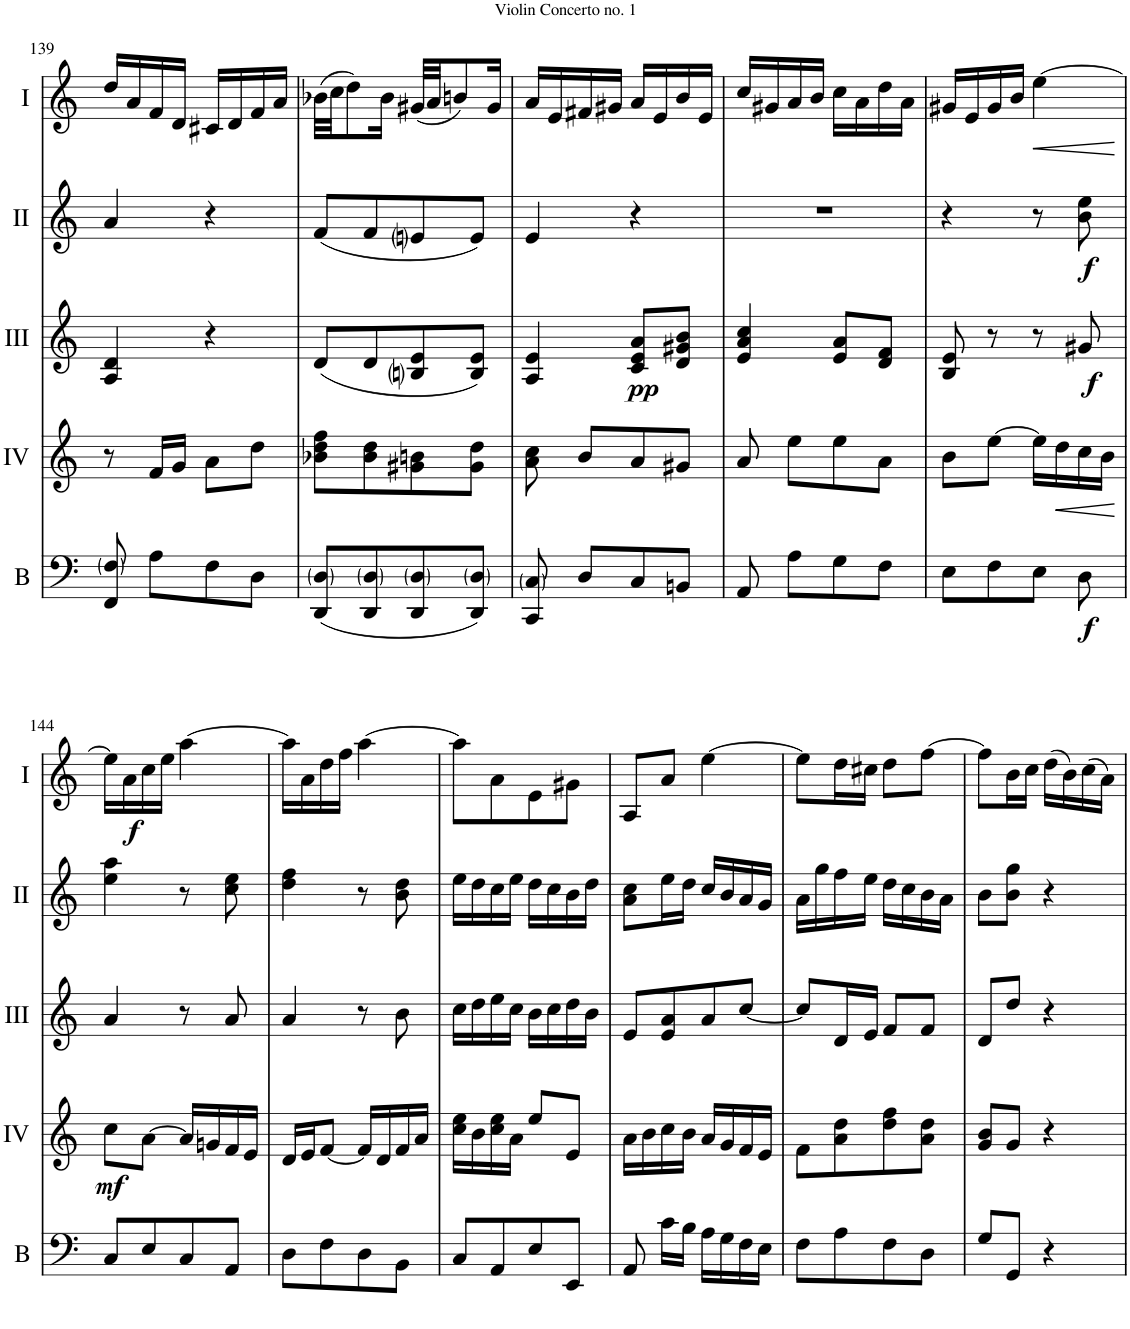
**kern	**dynam	**kern	**dynam	**kern	**dynam	**kern	**dynam	**kern	**dynam
*part5	*part5	*part4	*part4	*part3	*part3	*part2	*part2	*part1	*part1
*staff5	*staff5	*staff4	*staff4	*staff3	*staff3	*staff2	*staff2	*staff1	*staff1
*I"Bass	*	*I"Acc. 4	*	*I"Acc. 3	*	*I"Acc. 2	*	*I"Acc. 1	*
*I'B	*	*	*	*	*	*	*	*	*
!!LO:PB:g=z
*clefF4	*	*clefG2	*	*clefG2	*	*clefG2	*	*clefG2	*
*Trd7c12	*	*Trd7c12	*	*	*	*	*	*	*
*k[]	*	*k[]	*	*k[]	*	*k[]	*	*k[]	*
*M2/4	*	*M2/4	*	*M2/4	*	*M2/4	*	*M2/4	*
=139	=139	=139	=139	=139	=139	=139	=139	=139	=139
8FF/ 8F/	.	8r	.	4A/ 4d/	.	4a/	.	16dd/LL	.
.	.	.	.	.	.	.	.	16a/	.
8A\L	.	16f/LL	.	.	.	.	.	16f/	.
.	.	16g/JJ	.	.	.	.	.	16d/JJ	.
8F\	.	8a\L	.	4r	.	4r	.	16c#X/LL	.
.	.	.	.	.	.	.	.	16d/	.
8D\J	.	8dd\J	.	.	.	.	.	16f/	.
.	.	.	.	.	.	.	.	16a/JJ	.
=140	=140	=140	=140	=140	=140	=140	=140	=140	=140
(8DD/ 8D/L	.	8b-X\ 8dd\ 8ff\L	.	(8d/L	.	(8f/L	.	(32b-X\LLL	.
.	.	.	.	.	.	.	.	32cc\JJ	.
.	.	.	.	.	.	.	.	8dd\)	.
8DD/ 8D/	.	8b-\ 8dd\	.	8d/	.	8f/	.	.	.
.	.	.	.	.	.	.	.	16b-\Jk	.
8DD/ 8D/	.	8g#X\ 8bn\	.	8Bni/ 8e/	.	8eni/	.	(32g#X/LLL	.
.	.	.	.	.	.	.	.	32a/JJ	.
.	.	.	.	.	.	.	.	8bn/)	.
8DD/ 8D/J)	.	8g#\ 8dd\J	.	8B/ 8e/J)	.	8e/J)	.	.	.
.	.	.	.	.	.	.	.	16g#/Jk	.
=141	=141	=141	=141	=141	=141	=141	=141	=141	=141
8CC/ 8C/	.	8a\ 8cc\	.	4A/ 4e/	.	4e/	.	16a/LL	.
.	.	.	.	.	.	.	.	16e/	.
8D/L	.	8b/L	.	.	.	.	.	16f#X/	.
.	.	.	.	.	.	.	.	16g#X/JJ	.
!	!	!	!	!	!LO:DY:b	!	!	!	!
8C/	.	8a/	.	8c/ 8e/ 8a/L	pp	4r	.	16a/LL	.
.	.	.	.	.	.	.	.	16e/	.
8BBn/J	.	8g#X/J	.	8d/ 8g#X/ 8b/J	.	.	.	16b/	.
.	.	.	.	.	.	.	.	16e/JJ	.
=142	=142	=142	=142	=142	=142	=142	=142	=142	=142
8AA/	.	8a/	.	4e/ 4a/ 4cc/	.	2r	.	16cc/LL	.
.	.	.	.	.	.	.	.	16g#X/	.
8A\L	.	8ee\L	.	.	.	.	.	16a/	.
.	.	.	.	.	.	.	.	16b/JJ	.
8G\	.	8ee\	.	8e/ 8a/L	.	.	.	16cc\LL	.
.	.	.	.	.	.	.	.	16a\	.
8F\J	.	8a\J	.	8d/ 8f/J	.	.	.	16dd\	.
.	.	.	.	.	.	.	.	16a\JJ	.
=143	=143	=143	=143	=143	=143	=143	=143	=143	=143
8E\L	.	8b\L	.	8B/ 8e/	.	4r	.	16g#X/LL	.
.	.	.	.	.	.	.	.	16e/	.
8F\	.	[8ee\J	.	8r	.	.	.	16g#/	.
.	.	.	.	.	.	.	.	16b/JJ	.
!	!	!	!	!	!	!	!	!	!LO:HP:b
8E\J	.	16ee\LL]	.	8r	.	8r	.	[4ee\	<
!	!	!	!LO:HP:b	!	!	!	!	!	!
.	.	16dd\	<	.	.	.	.	.	.
!	!LO:DY:b	!	!	!	!LO:DY:b	!	!LO:DY:b	!	!
8D\	f	16cc\	.	8g#X/	f	8b\ 8ee\	f	.	.
.	.	16b\JJ	.	.	.	.	.	.	.
.	.	.	[	.	.	.	.	.	[
!!LO:LB:g=z
=144	=144	=144	=144	=144	=144	=144	=144	=144	=144
!	!	!	!LO:DY:b	!	!	!	!	!	!
8C/L	.	8cc\L	mf	4a/	.	4ee\ 4aa\	.	16ee\LL]	.
!	!	!	!	!	!	!	!	!	!LO:DY:b
.	.	.	.	.	.	.	.	16a\	f
8E/	.	[8a\J	.	.	.	.	.	16cc\	.
.	.	.	.	.	.	.	.	16ee\JJ	.
8C/	.	16a/LL]	.	8r	.	8r	.	[4aa\	.
.	.	16gn/	.	.	.	.	.	.	.
8AA/J	.	16f/	.	8a/	.	8cc\ 8ee\	.	.	.
.	.	16e/JJ	.	.	.	.	.	.	.
=145	=145	=145	=145	=145	=145	=145	=145	=145	=145
8D\L	.	16d/LL	.	4a/	.	4dd\ 4ff\	.	16aa\LL]	.
.	.	16e/J	.	.	.	.	.	16a\	.
8F\	.	[8f/J	.	.	.	.	.	16dd\	.
.	.	.	.	.	.	.	.	16ff\JJ	.
8D\	.	16f/LL]	.	8r	.	8r	.	[4aa\	.
.	.	16d/	.	.	.	.	.	.	.
8BB\J	.	16f/	.	8b\	.	8b\ 8dd\	.	.	.
.	.	16a/JJ	.	.	.	.	.	.	.
=146	=146	=146	=146	=146	=146	=146	=146	=146	=146
8C/L	.	16cc\ 16ee\LL	.	16cc\LL	.	16ee\LL	.	8aa\L]	.
.	.	16b\	.	16dd\	.	16dd\	.	.	.
8AA/	.	16cc\ 16ee\	.	16ee\	.	16cc\	.	8a\	.
.	.	16a\JJ	.	16cc\JJ	.	16ee\JJ	.	.	.
8E/	.	8ee/L	.	16b\LL	.	16dd\LL	.	8e\	.
.	.	.	.	16cc\	.	16cc\	.	.	.
8EE/J	.	8e/J	.	16dd\	.	16b\	.	8g#X\J	.
.	.	.	.	16b\JJ	.	16dd\JJ	.	.	.
=147	=147	=147	=147	=147	=147	=147	=147	=147	=147
8AA/	.	16a\LL	.	8e/L	.	8a\ 8cc\L	.	8A/L	.
.	.	16b\	.	.	.	.	.	.	.
16c\LL	.	16cc\	.	8e/ 8a/	.	16ee\L	.	8a/J	.
16B\JJ	.	16b\JJ	.	.	.	16dd\JJ	.	.	.
16A\LL	.	16a/LL	.	8a/	.	16cc/LL	.	[4ee\	.
16G\	.	16g/	.	.	.	16b/	.	.	.
16F\	.	16f/	.	[8cc/J	.	16a/	.	.	.
16E\JJ	.	16e/JJ	.	.	.	16g/JJ	.	.	.
=148	=148	=148	=148	=148	=148	=148	=148	=148	=148
8F\L	.	8f\L	.	8cc/L]	.	16a\LL	.	8ee\L]	.
.	.	.	.	.	.	16gg\	.	.	.
8A\	.	8a\ 8dd\	.	16d/L	.	16ff\	.	16dd\L	.
.	.	.	.	16e/JJ	.	16ee\JJ	.	16cc#X\JJ	.
8F\	.	8dd\ 8ff\	.	8f/L	.	16dd\LL	.	8dd\L	.
.	.	.	.	.	.	16cc\	.	.	.
8D\J	.	8a\ 8dd\J	.	8f/J	.	16b\	.	[8ff\J	.
.	.	.	.	.	.	16a\JJ	.	.	.
=149	=149	=149	=149	=149	=149	=149	=149	=149	=149
8G/L	.	8g/ 8b/L	.	8d/L	.	8b\L	.	8ff\L]	.
8GG/J	.	8g/J	.	8dd/J	.	8b\ 8gg\J	.	16b\L	.
.	.	.	.	.	.	.	.	16cc\JJ	.
4r	.	4r	.	4r	.	4r	.	(16dd\LL	.
.	.	.	.	.	.	.	.	16b\)	.
.	.	.	.	.	.	.	.	(16cc\	.
.	.	.	.	.	.	.	.	16a\JJ)	.
=	=	=	=	=	=	=	=	=	=
*-	*-	*-	*-	*-	*-	*-	*-	*-	*-
